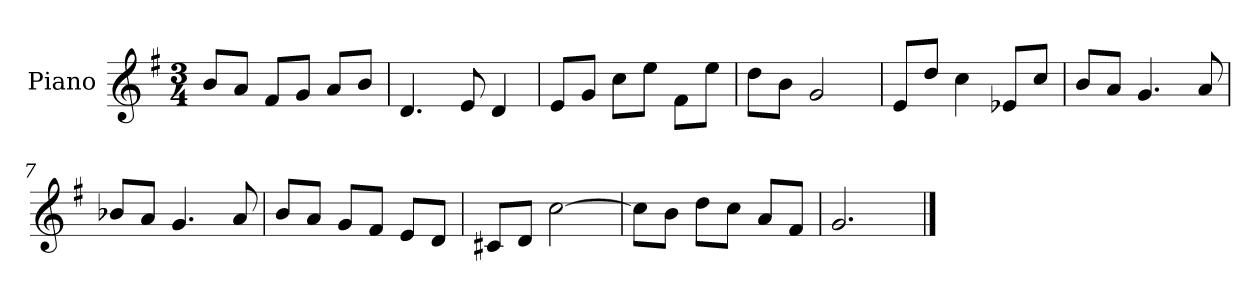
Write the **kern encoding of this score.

**kern
*part1
*staff1
*I"Piano
*I'Pno
*clefG2
*k[f#]
*G:
*M3/4
=1
8b/L
8a/J
8f#/L
8g/J
8a/L
8b/J
=2
4.d/
8e/
4d/
=3
8e/L
8g/J
8cc\L
8ee\J
8f#\L
8ee\J
=4
8dd\L
8b\J
2g/
=5
8e/L
8dd/J
4cc\
8e-X/L
8cc/J
=6
8b/L
8a/J
4.g/
8a/
=7
8b-X/L
8a/J
4.g/
8a/
=8
8b/L
8a/J
8g/L
8f#/J
8e/L
8d/J
=9
8c#X/L
8d/J
[2cc\
=10
8cc\L]
8b\J
8dd\L
8cc\J
8a/L
8f#/J
=11
2.g/
==
*-
